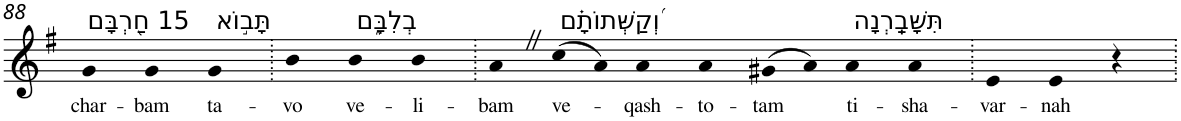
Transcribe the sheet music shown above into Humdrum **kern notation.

**kern	**text
*part1	*part1
*staff1	*staff1
*I"Piano	*
*I'Pno	*
!!LO:PB:g=z
*clefG2	*
*k[f#]	*
*G:	*
=88	=88
!LO:TX:a:t=15 חַ֭רְבָּם	!
!	!LO:LY:b
4g	char-
!	!LO:LY:b
4g	-bam
!LO:TX:a:t=תָּב֣וֹא	!
!	!LO:LY:b
4g	ta-
=89.	=89.
!	!LO:LY:b
4b	-vo
!LO:TX:a:t=בְלִבָּ֑ם	!
!	!LO:LY:b
4b	ve-
!	!LO:LY:b
4b	-li-
=90.	=90.
!	!LO:LY:b
4aZ	-bam
!LO:TX:a:t=וְ֝קַשְּׁתוֹתָ֗ם	!
!	!LO:LY:b
(>8cc	ve-
8a)	.
!	!LO:LY:b
4a	-qash-
!	!LO:LY:b
4a	-to-
!	!LO:LY:b
(>8g#X	-tam
8a)	.
!LO:TX:a:t=תִּשָּׁבַֽרְנָה	!
!	!LO:LY:b
4a	ti-
!	!LO:LY:b
4a	-sha-
=91.	=91.
!	!LO:LY:b
4e	-var-
!	!LO:LY:b
4e	-nah
4r	.
=.	=.
*-	*-
